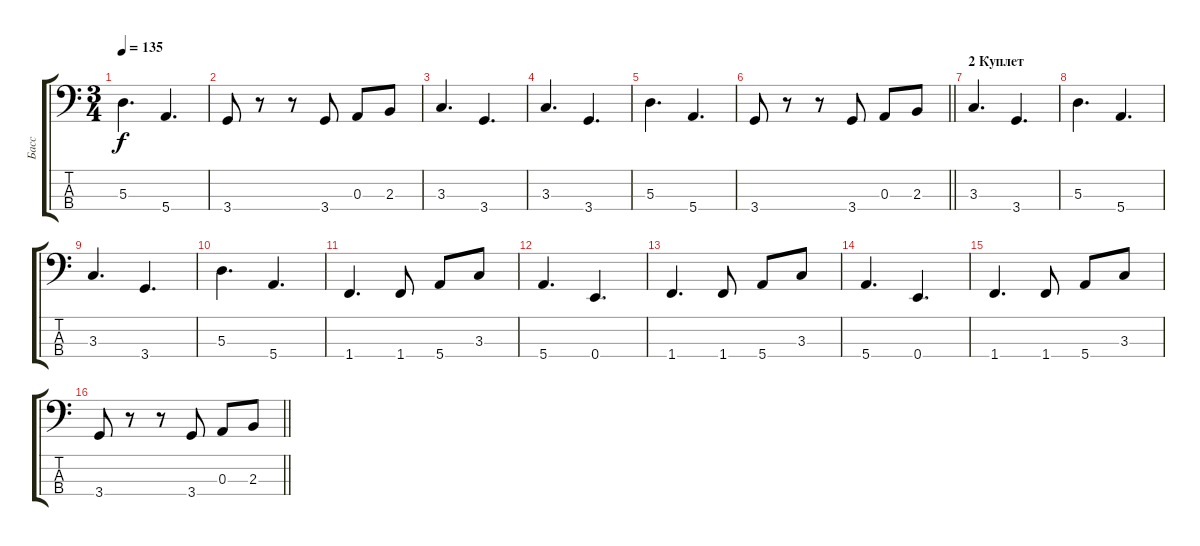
\track ("Басс" "Басс") {instrument electricbassfinger}
\staff {score tabs}
\tuning (G2 D2 A1 E1) {hide}
\ts (3 4)
\tempo 135
\clef f4
\ks c
5.3.4{d dy f} 5.4.4{d} |
3.4.8 r.8 r.8 3.4.8 0.3.8 2.3.8 |
3.3.4{d} 3.4.4{d} |
3.3.4{d} 3.4.4{d} |
5.3.4{d} 5.4.4{d} |
\barLineRight lightlight
3.4.8 r.8 r.8 3.4.8 0.3.8 2.3.8 |
\section ("" "2 Куплет")
3.3.4{d} 3.4.4{d} |
5.3.4{d} 5.4.4{d} |
3.3.4{d} 3.4.4{d} |
5.3.4{d} 5.4.4{d} |
1.4.4{d} 1.4.8 5.4.8 3.3.8 |
5.4.4{d} 0.4.4{d} |
1.4.4{d} 1.4.8 5.4.8 3.3.8 |
5.4.4{d} 0.4.4{d} |
1.4.4{d} 1.4.8 5.4.8 3.3.8 |
\barLineRight lightlight
3.4.8 r.8 r.8 3.4.8 0.3.8 2.3.8
